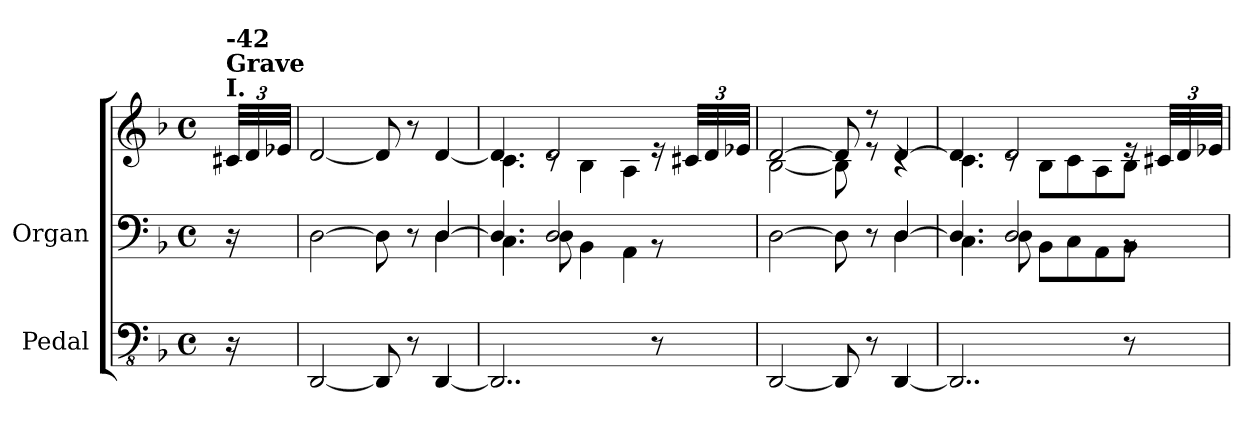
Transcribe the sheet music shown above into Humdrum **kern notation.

**kern	**kern	**kern
*part2	*part1	*part1
*staff3	*staff2	*staff1
*I"Pedal	*I"Organ	*
*clefFv4	*clefF4	*clefG2
*k[b-]	*k[b-]	*k[b-]
*M4/4	*M4/4	*M4/4
*met(c)	*met(c)	*met(c)
*MM40	*MM40	*MM40
*	*	*Xbrackettup
=1	=1	=1
!	!	!LO:TX:a:B:t=I.
!	!	!LO:TX:a:B:t=Grave
!	!	!LO:TX:a:B:t=-42
16r	16r	48c#X/LLL
.	.	48d/
.	.	48e-X/JJJ
=2	=2	=2
*	*^	*
[2DDD/	[2D\	2.ryy	[2d/
8DDD/]	8D\]	.	8d/]
8r	8r	.	8r
[4DDD/	[4D/	4D\	[4d/
=3	=3	=3	=3
*	*	*	*^
2..DDD/]	4.D/]	4.C\	4.d/]	4.c\
.	2D/	8D\	2d/	8rc
.	.	4BB-\	.	4B-\
.	.	4AA\	.	4A\
8r	8rBB	.	16re	.
.	.	.	48c#X/LLL	.
.	.	.	48d/	.
.	.	.	48e-X/JJJ	.
=4	=4	=4	=4	=4
[2DDD/	[2D\	2.ryy	[2d/	[2B-\
8DDD/]	8D\]	.	8d/]	8B-\]
8r	8r	.	8r	8re
[4DDD/	[4D/	4D\	[4d/	4rc
=5	=5	=5	=5	=5
2..DDD/]	4.D/]	4.C\	4.d/]	4.c\
.	2D/	8D\	2d/	8rc
.	.	8BB-\L	.	8B-\L
.	.	8C\	.	8c\
.	.	8AA\	.	8A\
8r	8rBB	8BB-\J	16re	8B-\J
.	.	.	48c#X/LLL	.
.	.	.	48d/	.
.	.	.	48e-X/JJJ	.
*	*v	*v	*	*
*	*	*v	*v
=	=	=
*-	*-	*-
